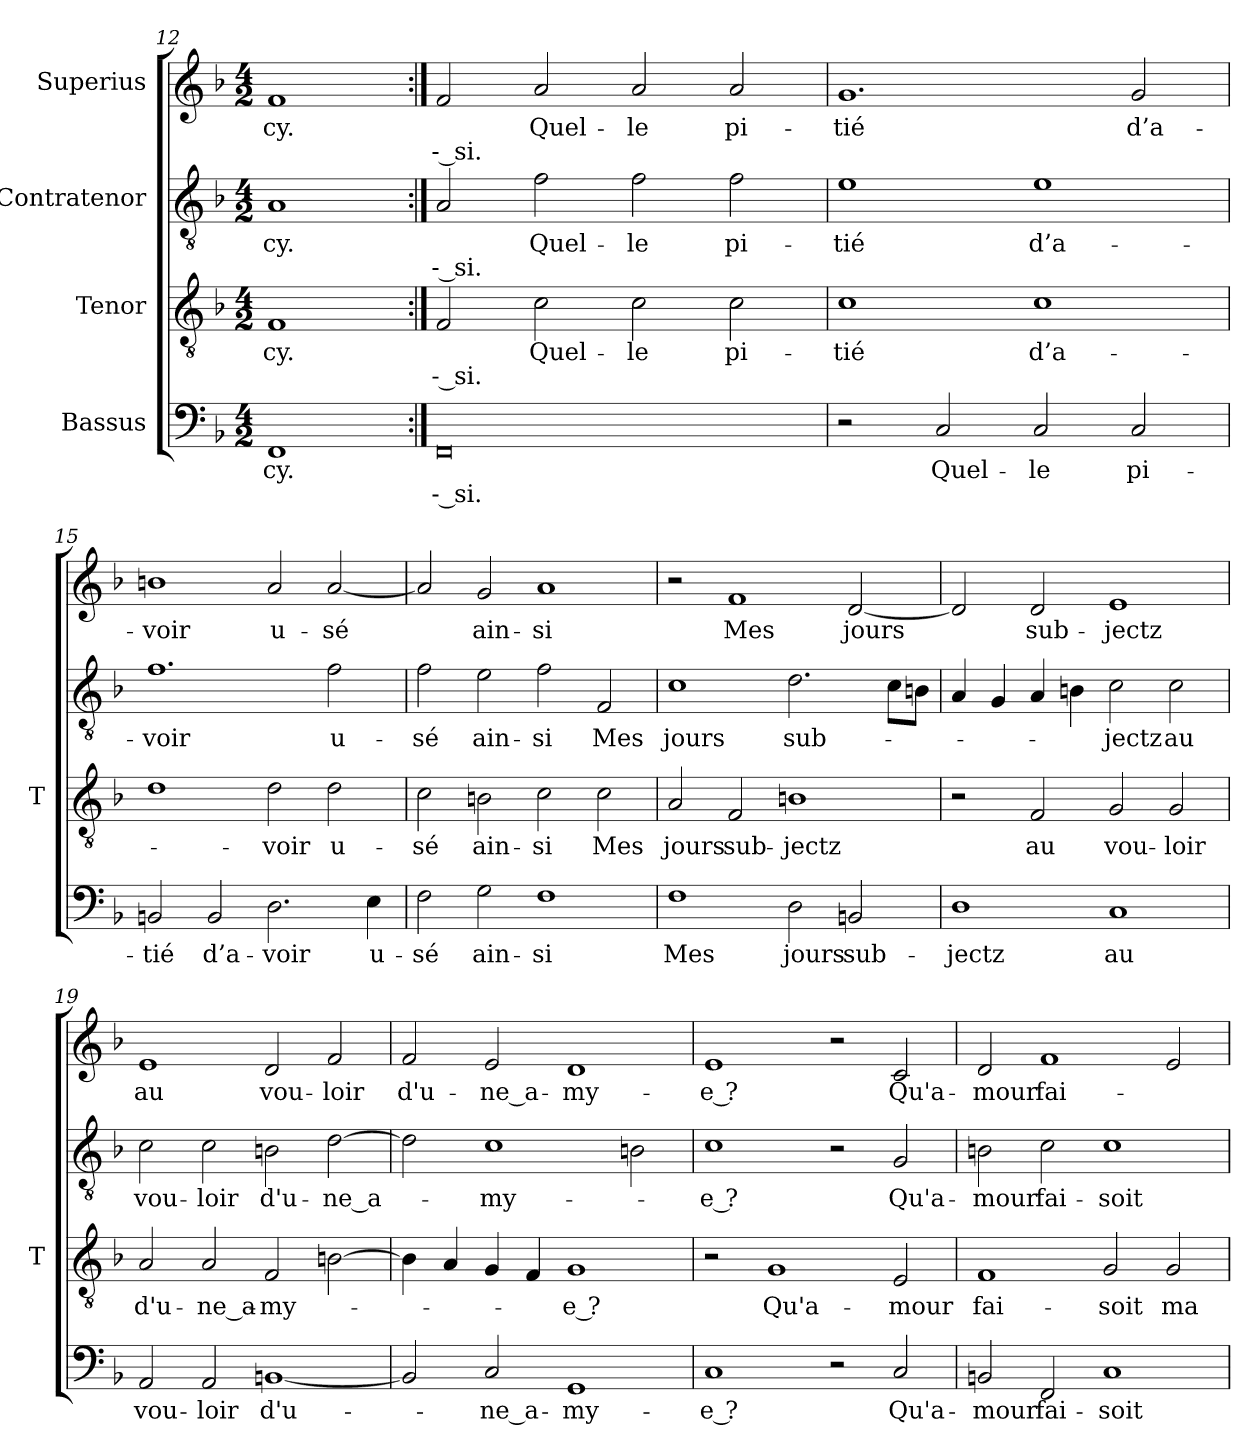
**kern	**text	**text	**kern	**text	**text	**kern	**text	**text	**kern	**text	**text
*part4	*part4	*part4	*part3	*part3	*part3	*part2	*part2	*part2	*part1	*part1	*part1
*staff4	*staff4	*staff4	*staff3	*staff3	*staff3	*staff2	*staff2	*staff2	*staff1	*staff1	*staff1
*I"Bassus	*	*	*I"Tenor	*	*	*I"Contratenor	*	*	*I"Superius	*	*
*	*	*	*I'T	*	*	*	*	*	*	*	*
*clefF4	*	*	*clefGv2	*	*	*clefGv2	*	*	*clefG2	*	*
*k[b-]	*	*	*k[b-]	*	*	*k[b-]	*	*	*k[b-]	*	*
*M4/2	*	*	*M4/2	*	*	*M4/2	*	*	*M4/2	*	*
=12	=12	=12	=12	=12	=12	=12	=12	=12	=12	=12	=12
1FF	-cy.	.	1F	-cy.	.	1A	-cy.	.	1f	-cy.	.
=13:|!	=13:|!	=13:|!	=13:|!	=13:|!	=13:|!	=13:|!	=13:|!	=13:|!	=13:|!	=13:|!	=13:|!
0FF	.	-- si.	2F	.	-- si.	2A	.	-- si.	2f	.	-- si.
.	.	.	2c	Quel-	.	2f	Quel-	.	2a	Quel-	.
.	.	.	2c	-le	.	2f	-le	.	2a	-le	.
.	.	.	2c	pi-	.	2f	pi-	.	2a	pi-	.
=14	=14	=14	=14	=14	=14	=14	=14	=14	=14	=14	=14
2r	.	.	1c	-tié	.	1e	-tié	.	1.g	-tié	.
2C	Quel-	.	.	.	.	.	.	.	.	.	.
2C	-le	.	1c	d’a-	.	1e	d’a-	.	.	.	.
2C	pi-	.	.	.	.	.	.	.	2g	d’a-	.
=15	=15	=15	=15	=15	=15	=15	=15	=15	=15	=15	=15
2BBn	-tié	.	1d	.	.	1.f	-voir	.	1bn	-voir	.
2BB	d’a-	.	.	.	.	.	.	.	.	.	.
2.D	-voir	.	2d	-voir	.	.	.	.	2a	u-	.
.	.	.	2d	u-	.	2f	u-	.	[2a	-sé	.
4E	u-	.	.	.	.	.	.	.	.	.	.
=16	=16	=16	=16	=16	=16	=16	=16	=16	=16	=16	=16
2F	-sé	.	2c	-sé	.	2f	-sé	.	2a]	.	.
2G	ain-	.	2Bn	ain-	.	2e	ain-	.	2g	ain-	.
1F	-si	.	2c	-si	.	2f	-si	.	1a	-si	.
.	.	.	2c	-Mes	.	2F	-Mes	.	.	.	.
=17	=17	=17	=17	=17	=17	=17	=17	=17	=17	=17	=17
1F	-Mes	.	2A	-jours	.	1c	-jours	.	2r	.	.
.	.	.	2F	sub-	.	.	.	.	1f	-Mes	.
2D	-jours	.	1Bn	-jectz	.	2.d	sub-	.	.	.	.
2BBn	sub-	.	.	.	.	.	.	.	[2d	-jours	.
.	.	.	.	.	.	8cL	.	.	.	.	.
.	.	.	.	.	.	8BnJ	.	.	.	.	.
=18	=18	=18	=18	=18	=18	=18	=18	=18	=18	=18	=18
1D	-jectz	.	2r	.	.	4A	.	.	2d]	.	.
.	.	.	.	.	.	4G	.	.	.	.	.
.	.	.	2F	-au	.	4A	.	.	2d	sub-	.
.	.	.	.	.	.	4Bn	.	.	.	.	.
1C	-au	.	2G	vou-	.	2c	-jectz	.	1e	-jectz	.
.	.	.	2G	-loir	.	2c	-au	.	.	.	.
=19	=19	=19	=19	=19	=19	=19	=19	=19	=19	=19	=19
2AA	vou-	.	2A	d'u-	.	2c	vou-	.	1e	-au	.
2AA	-loir	.	2A	ne_a-	.	2c	-loir	.	.	.	.
[1BBn	d'u-	.	2F	my-	.	2Bn	d'u-	.	2d	vou-	.
.	.	.	[2Bn	.	.	[2d	ne_a-	.	2f	-loir	.
=20	=20	=20	=20	=20	=20	=20	=20	=20	=20	=20	=20
2BB]	.	.	4B]	.	.	2d]	.	.	2f	d'u-	.
.	.	.	4A	.	.	.	.	.	.	.	.
2C	ne_a-	.	4G	.	.	1c	my-	.	2e	ne_a-	.
.	.	.	4F	.	.	.	.	.	.	.	.
1GG	my-	.	1G	-e ?	.	.	.	.	1d	my-	.
.	.	.	.	.	.	2Bn	.	.	.	.	.
=21	=21	=21	=21	=21	=21	=21	=21	=21	=21	=21	=21
1C	-e ?	.	2r	.	.	1c	-e ?	.	1e	-e ?	.
.	.	.	1G	Qu'a-	.	.	.	.	.	.	.
2r	.	.	.	.	.	2r	.	.	2r	.	.
2C	Qu'a-	.	2E	-mour	.	2G	Qu'a-	.	2c	Qu'a-	.
=22	=22	=22	=22	=22	=22	=22	=22	=22	=22	=22	=22
2BBn	-mour	.	1F	fai-	.	2Bn	-mour	.	2d	-mour	.
2FF	fai-	.	.	.	.	2c	fai-	.	1f	fai-	.
1C	-soit	.	2G	-soit	.	1c	-soit	.	.	.	.
.	.	.	2G	-ma	.	.	.	.	2e	.	.
=	=	=	=	=	=	=	=	=	=	=	=
*-	*-	*-	*-	*-	*-	*-	*-	*-	*-	*-	*-
